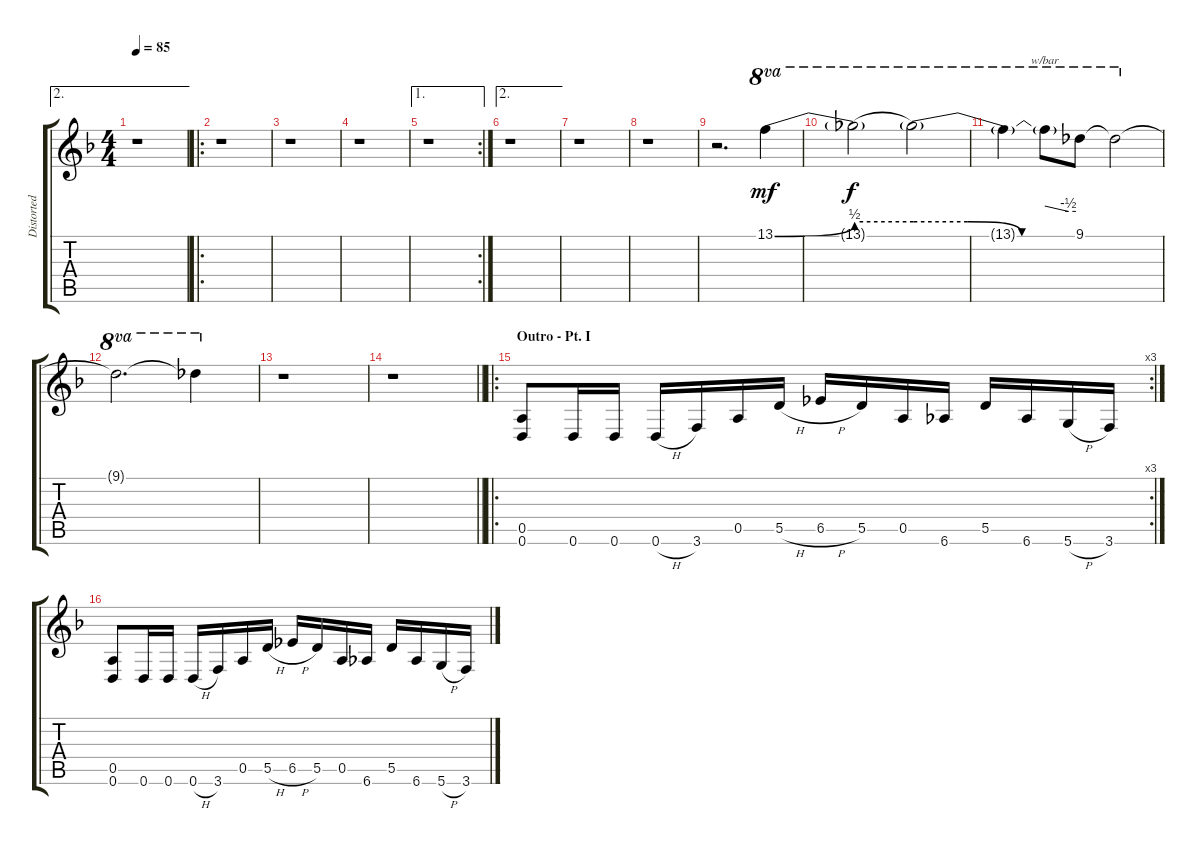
\track ("Distorted Guitar 3" "Distorted ") {instrument distortionguitar}
\staff {score tabs}
\tuning (E4 B3 G3 D3 A2 D2) {hide}
\ae 2
\ts (4 4)
\tempo 85
\clef g2
\ks f
r.1{dy ff} |
\ro
r.1 |
r.1 |
r.1 |
\ae 1
\rc 2
r.1 |
\ae 2
r.1 |
r.1 |
r.1 |
r.2{d} 13.1{be (bend 0 0 60 2)}.4{ot 8va dy mf} |
13.1{be (hold 0 2 60 2) t}.2{ot 8va dy f} 13.1{be (custom 0 2 20 2 40 0 60 0) t}.2{ot 8va} |
13.1{t}.4{ot 8va} 13.1{t}.8{tbe (custom default 0 0 45 -2 60 -2) ot 8va} 9.1.8{ot 8va} 9.1{t}.2{ot 8va} |
9.1{t}.2{d ot 8va} 9.1{t}.4{ot 8va} |
r.1 |
\barLineRight lightlight
r.1 |
\ro
\rc 3
\section ("" "Outro - Pt. I")
(0.5 0.6).8 0.6.16 0.6.16 0.6{h}.16 3.6.16 0.5.16 5.5{h}.16 6.5{h}.16 5.5.16 0.5.16 6.6.16 5.5.16 6.6.16 5.6{h}.16 3.6.16 |
(0.5 0.6).8 0.6.16 0.6.16 0.6{h}.16 3.6.16 0.5.16 5.5{h}.16 6.5{h}.16 5.5.16 0.5.16 6.6.16 5.5.16 6.6.16 5.6{h}.16 3.6.16
